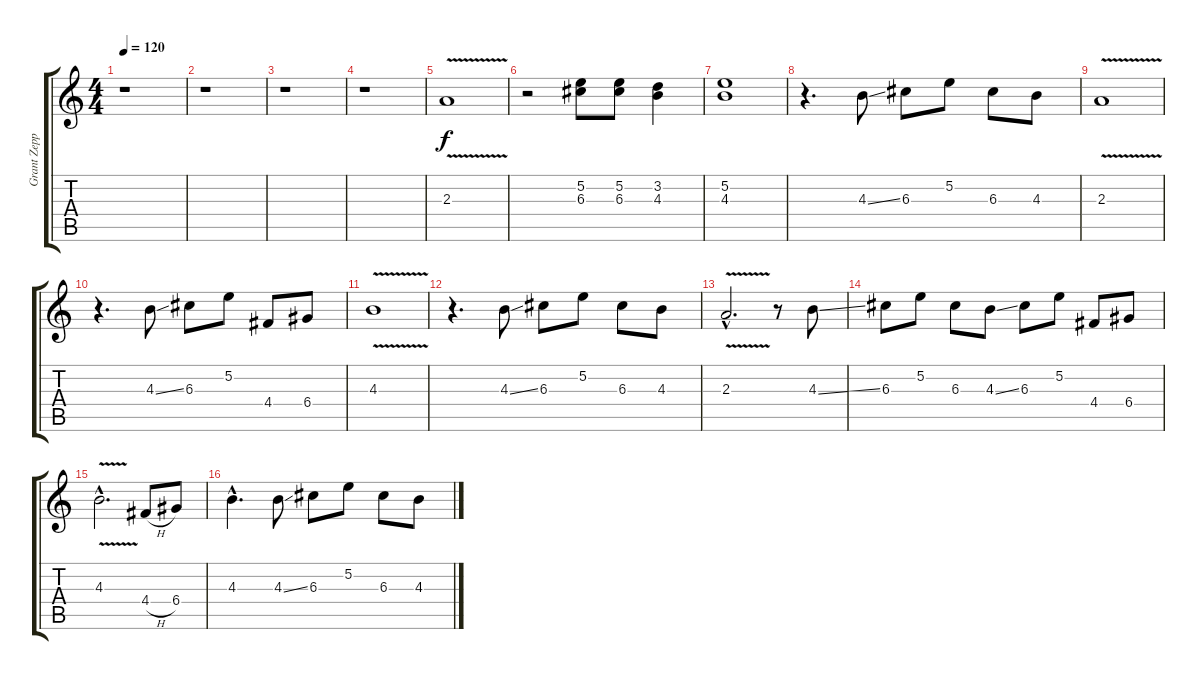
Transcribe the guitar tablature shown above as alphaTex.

\track ("Grant Zeppelin" "Grant Zepp") {instrument acousticguitarsteel}
\staff {score tabs}
\tuning (E4 B3 G3 D3 A2 E2) {hide}
\ts (4 4)
\tempo 120
\clef g2
\ks c
r.1{dy f} |
r.1 |
r.1 |
r.1 |
2.3{v}.1 |
r.2 (5.2 6.3).8 (5.2 6.3).8 (3.2 4.3).4 |
(5.2 4.3).1 |
r.4{d} 4.3{ss}.8 6.3.8 5.2.8 6.3.8 4.3.8 |
2.3{v}.1 |
r.4{d} 4.3{ss}.8 6.3.8 5.2.8 4.4.8 6.4.8 |
4.3{v}.1 |
r.4{d} 4.3{ss}.8 6.3.8 5.2.8 6.3.8 4.3.8 |
2.3{v hac}.2{d} r.8 4.3{ss}.8 |
6.3.8 5.2.8 6.3.8 4.3{ss}.8 6.3.8 5.2.8 4.4.8 6.4.8 |
4.3{v hac}.2{d} 4.4{h}.8 6.4.8 |
4.3{hac}.4{d} 4.3{ss}.8 6.3.8 5.2.8 6.3.8 4.3.8
